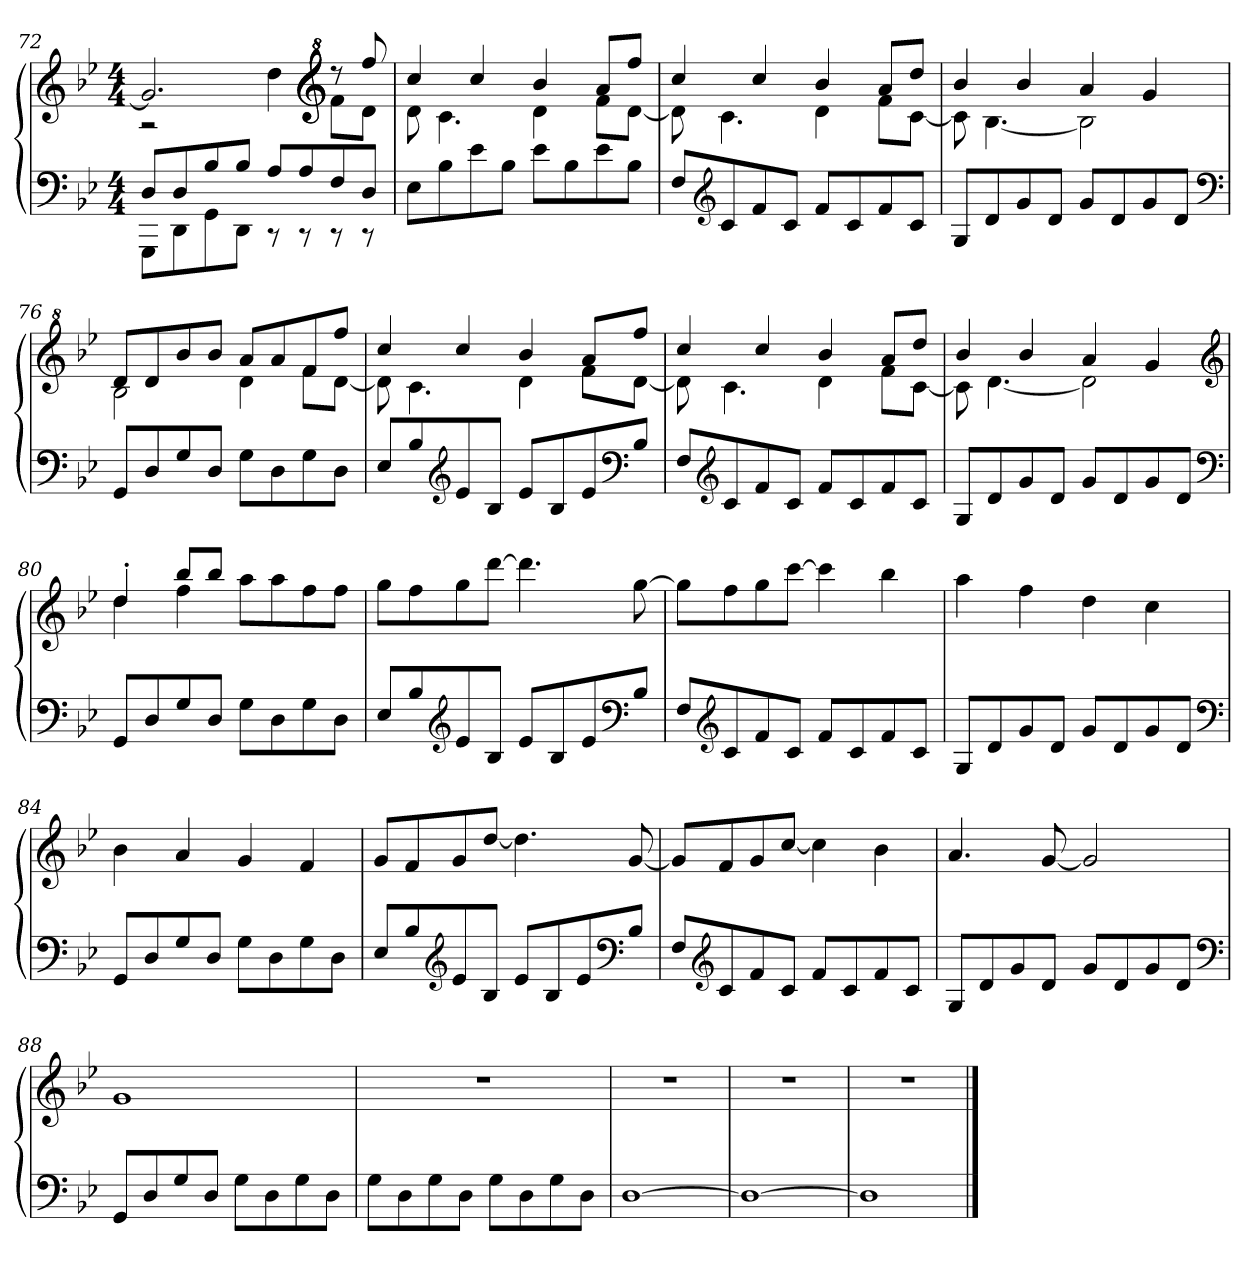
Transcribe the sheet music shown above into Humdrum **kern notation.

**kern	**kern
*part1	*part1
*staff2	*staff1
!!LO:LB:g=z
*clefF4	*clefG2
*k[b-e-]	*k[b-e-]
*M4/4	*M4/4
=72	=72
*^	*^
8DL	8GGGL	2.g]	2r
8D	8DD	.	.
8B-	8GG	.	.
8B-J	8DDJ	.	.
8AL	8r	.	4dd
8A	8r	.	.
*	*	*clefG^2	*
8F	8r	8r	8ffL
8DJ	8r	8fff	8ddJ
*v	*v	*	*
=73	=73	=73
8E-L	4ccc	8dd
8B-	.	4.cc
8e-	4ccc	.
8B-J	.	.
8e-L	4bb-	4dd
8B-	.	.
8e-	8aaL	8ffL
8B-J	8fffJ	[8ddJ
=74	=74	=74
8FL	4ccc	8dd]
*clefG2	*	*
8c	.	4.cc
8f	4ccc	.
8cJ	.	.
8fL	4bb-	4dd
8c	.	.
8f	8aaL	8ffL
8cJ	8dddJ	[8ccJ
=75	=75	=75
8GL	4bb-	8cc]
8d	.	[4.b-
8g	4bb-	.
8dJ	.	.
8gL	4aa	2b-]
8d	.	.
8g	4gg	.
8dJ	.	.
*clefF4	*	*
=76	=76	=76
8GGL	8ddL	2b-
8D	8dd	.
8G	8bb-	.
8DJ	8bb-J	.
8GL	8aaL	4dd
8D	8aa	.
8G	8ff	8ffL
8DJ	8fffJ	[8ddJ
!!LO:LB:g=z	!!
=77	=77	=77
8E-L	4ccc	8dd]
8B-	.	4.cc
*clefG2	*	*
8e-	4ccc	.
8B-J	.	.
8e-L	4bb-	4dd
8B-	.	.
8e-	8aaL	8ffL
*clefF4	*	*
8B-J	8fffJ	[8ddJ
=78	=78	=78
8FL	4ccc	8dd]
*clefG2	*	*
8c	.	4.cc
8f	4ccc	.
8cJ	.	.
8fL	4bb-	4dd
8c	.	.
8f	8aaL	8ffL
8cJ	8dddJ	[8ccJ
=79	=79	=79
8GL	4bb-	8cc]
8d	.	[4.dd
8g	4bb-	.
8dJ	.	.
8gL	4aa	2dd]
8d	.	.
8g	4gg	.
8dJ	.	.
*clefF4	*clefG2	*
=80	=80	=80
8GGL	4dd'	4dd
8D	.	.
8G	8bb-L	4ff
8DJ	8bb-J	.
8GL	8aaL	2ryy
8D	8aa	.
8G	8ff	.
8DJ	8ffJ	.
*	*v	*v
!!LO:LB:g=z
=81	=81
8E-L	8ggL
8B-	8ff
*clefG2	*
8e-	8gg
8B-J	[8dddJ
8e-L	4.ddd]
8B-	.
8e-	.
*clefF4	*
8B-J	[8gg
=82	=82
8FL	8ggL]
*clefG2	*
8c	8ff
8f	8gg
8cJ	[8cccJ
8fL	4ccc]
8c	.
8f	4bb-
8cJ	.
=83	=83
8GL	4aa
8d	.
8g	4ff
8dJ	.
8gL	4dd
8d	.
8g	4cc
8dJ	.
*clefF4	*
=84	=84
8GGL	4b-
8D	.
8G	4a
8DJ	.
8GL	4g
8D	.
8G	4f
8DJ	.
!!LO:LB:g=z
=85	=85
8E-L	8gL
8B-	8f
*clefG2	*
8e-	8g
8B-J	[8ddJ
8e-L	4.dd]
8B-	.
8e-	.
*clefF4	*
8B-J	[8g
=86	=86
8FL	8gL]
*clefG2	*
8c	8f
8f	8g
8cJ	[8ccJ
8fL	4cc]
8c	.
8f	4b-
8cJ	.
=87	=87
8GL	4.a
8d	.
8g	.
8dJ	[8g
8gL	2g]
8d	.
8g	.
8dJ	.
*clefF4	*
=88	=88
8GGL	1g
8D	.
8G	.
8DJ	.
8GL	.
8D	.
8G	.
8DJ	.
!!LO:PB:g=z
=89	=89
8GL	1r
8D	.
8G	.
8DJ	.
8GL	.
8D	.
8G	.
8DJ	.
=90	=90
[1D	1r
=91	=91
1D_	1r
=92	=92
1D]	1r
==	==
*-	*-
